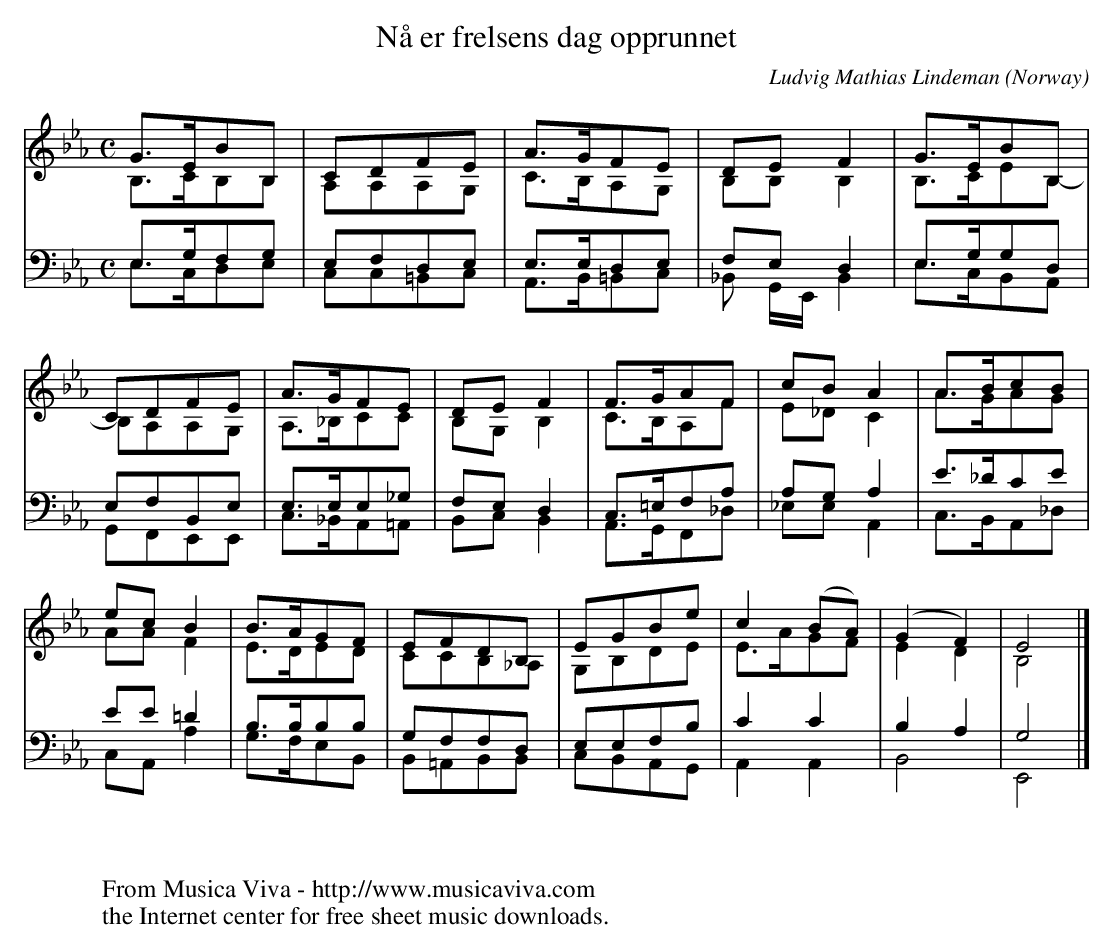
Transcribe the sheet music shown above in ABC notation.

X:1
T:N\aa er frelsens dag opprunnet
C:Ludvig Mathias Lindeman
O:Norway
V:1 Program 1 19 up %Church organ
V:2 Program 1 19 merge down %Church organ
V:3 Program 1 19 bass up %Church organ
V:4 Program 1 19 bass merge down %Church organ
M:C
K:Eb
V:1
G>EBB,|CDFE|A>GFE|DEF2|G>EBB,|
V:2
B,>CB,B,|A,A,A,G,|C>B,A,G,|B,B,B,2|B,>CEB,-|
V:3
E,>G,F,G,|E,F,D,E,|E,>E,D,E,|F,E,D,2|E,>G,G,D,|
V:4
E,>C,D,E,|C,C,=B,,C,|A,,>B,,=B,,C,|_B,, G,,/E,,/ B,,2|E,>C,B,,A,,|
V:1
CDFE|A>GFE|DEF2|F>GAF|cBA2|A>BcB|
V:2
B,A,A,G,|A,>_B,CC|B,G,B,2|C>B,A,F|E_DC2|A>GAG|
V:3
E,F,B,,E,|E,>E,E,_G,|F,E,D,2|C,>=E,F,A,|A,G,A,2|E>_DCE|
V:4
G,,F,,E,,E,,|C,>_B,,A,,=A,,|B,,C,B,,2|A,,>G,,F,,_D,|_E,E,A,,2|C,>B,,A,,_D,|
V:1
ecB2|B>AGF|EFDB,|EGBe|c2(BA)|(G2F2)|E4|]
V:2
AAF2|E>DED|CCB,_A,|G,B,DE|E>AGF|E2D2|B,4|]
V:3
EE=D2|B,>B,B,B,|G,F,F,D,|E,E,F,B,|C2C2|B,2A,2|G,4|]
V:4
C,A,,A,2|G,>F,E,B,,|B,,=A,,B,,B,,|C,B,,A,,G,,|A,,2A,,2|B,,4|E,,4|]
W:
W:
W:  From Musica Viva - http://www.musicaviva.com
W:  the Internet center for free sheet music downloads.
